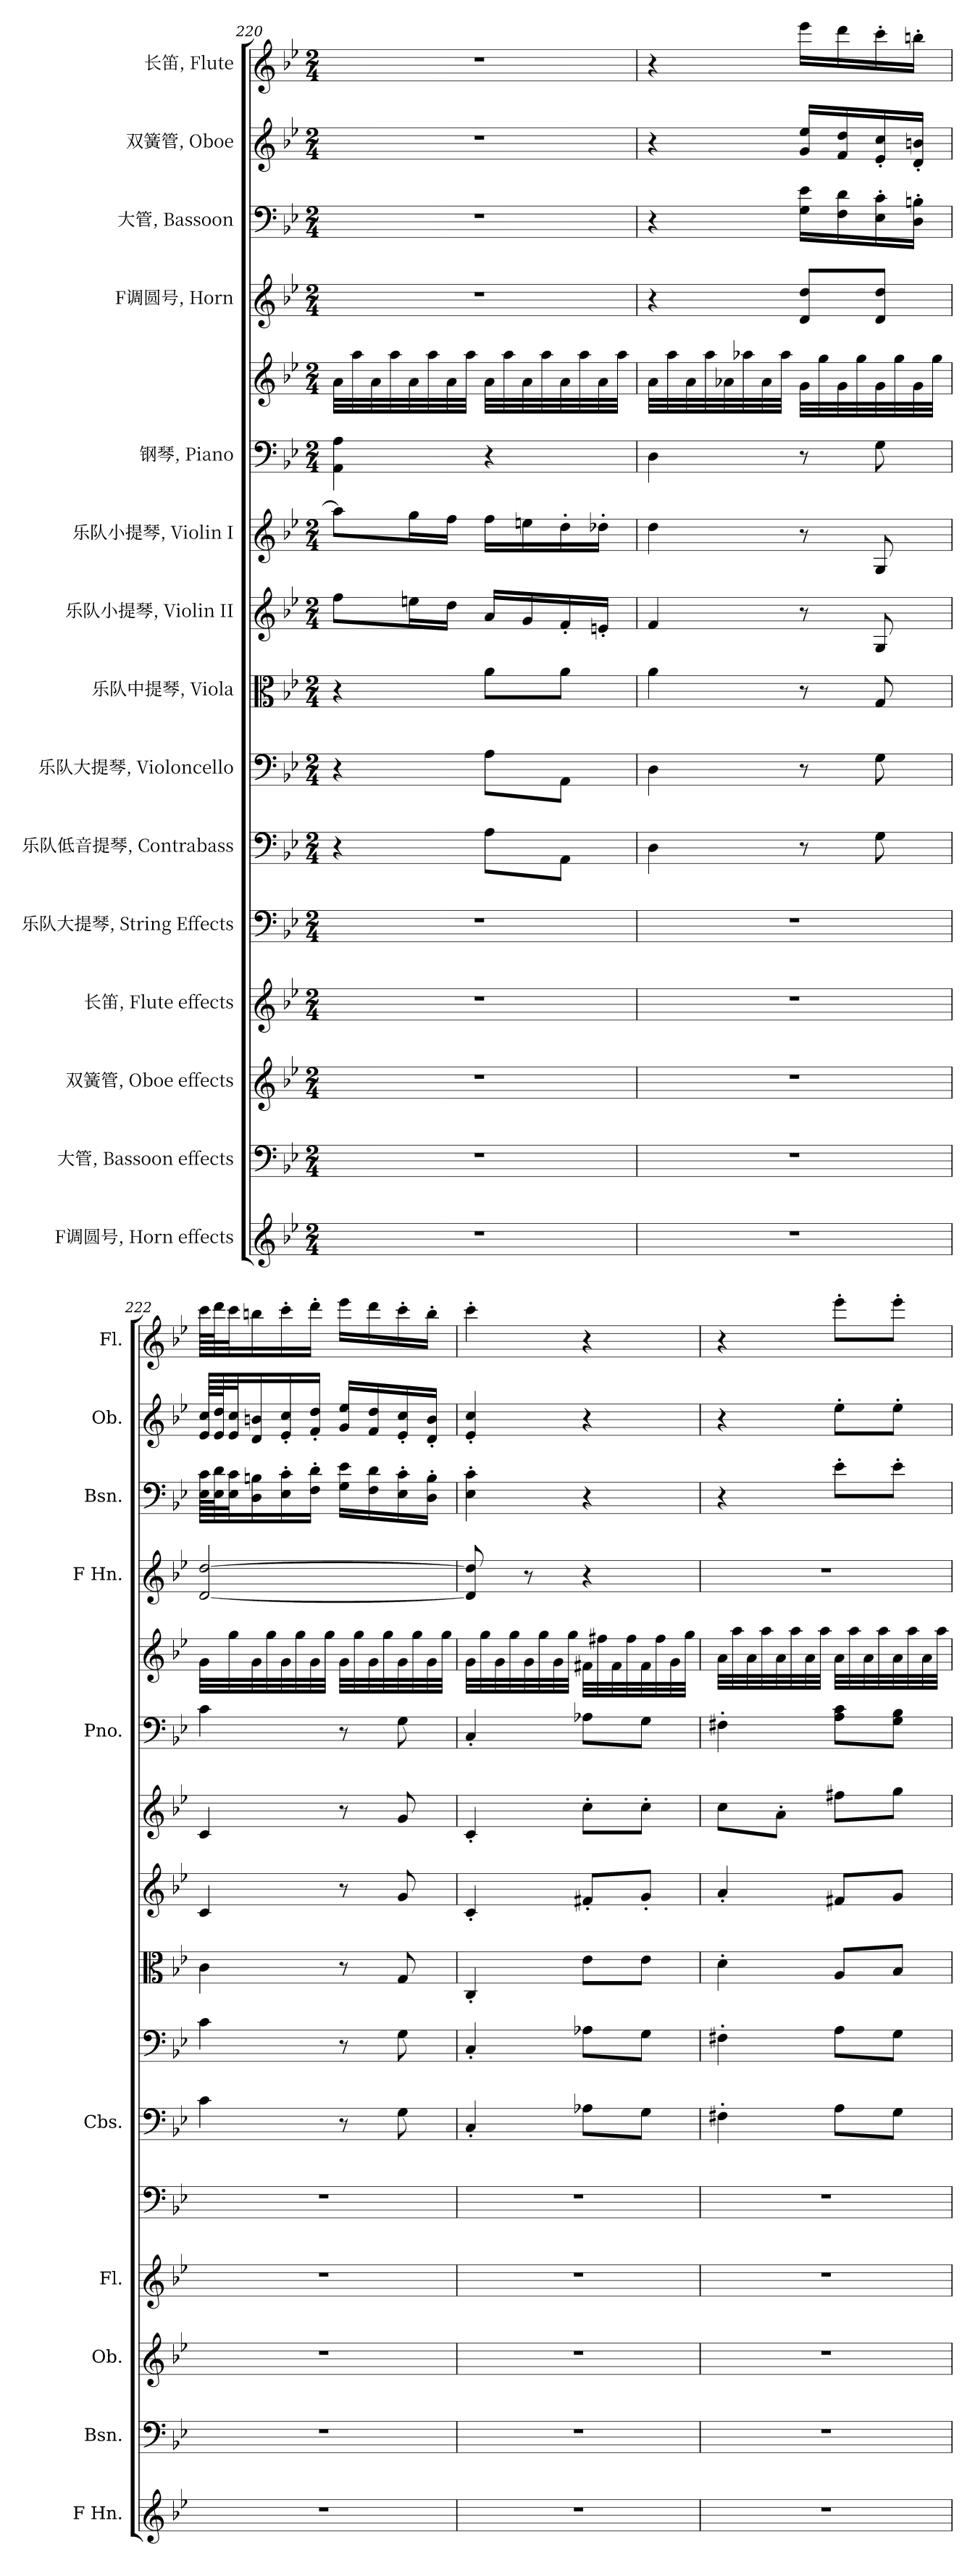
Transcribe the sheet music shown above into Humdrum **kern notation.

**kern	**kern	**kern	**kern	**kern	**kern	**kern	**kern	**kern	**kern	**kern	**kern	**kern	**kern	**kern	**kern
*part15	*part14	*part13	*part12	*part11	*part10	*part9	*part8	*part7	*part6	*part5	*part5	*part4	*part3	*part2	*part1
*staff16	*staff15	*staff14	*staff13	*staff12	*staff11	*staff10	*staff9	*staff8	*staff7	*staff6	*staff5	*staff4	*staff3	*staff2	*staff1
*I"F调圆号, Horn effects	*I"大管, Bassoon effects	*I"双簧管, Oboe effects	*I"长笛, Flute effects	*I"乐队大提琴, String Effects	*I"乐队低音提琴, Contrabass	*I"乐队大提琴, Violoncello	*I"乐队中提琴, Viola	*I"乐队小提琴, Violin II	*I"乐队小提琴, Violin I	*I"钢琴, Piano	*	*I"F调圆号, Horn	*I"大管, Bassoon	*I"双簧管, Oboe	*I"长笛, Flute
*I'F Hn.	*I'Bsn.	*I'Ob.	*I'Fl.	*	*I'Cbs.	*	*	*	*	*I'Pno.	*	*I'F Hn.	*I'Bsn.	*I'Ob.	*I'Fl.
!!LO:PB:g=z
*clefG2	*clefF4	*clefG2	*clefG2	*clefF4	*clefF4	*clefF4	*clefC3	*clefG2	*clefG2	*clefF4	*clefG2	*clefG2	*clefF4	*clefG2	*clefG2
*ITrd4c7	*	*	*	*	*ITrd7c12	*	*	*	*	*	*	*ITrd4c7	*	*	*
*k[b-e-a-]	*k[b-e-]	*k[b-e-]	*k[b-e-]	*k[b-e-]	*k[b-e-]	*k[b-e-]	*k[b-e-]	*k[b-e-]	*k[b-e-]	*k[b-e-]	*k[b-e-]	*k[b-e-a-]	*k[b-e-]	*k[b-e-]	*k[b-e-]
*M2/4	*M2/4	*M2/4	*M2/4	*M2/4	*M2/4	*M2/4	*M2/4	*M2/4	*M2/4	*M2/4	*M2/4	*M2/4	*M2/4	*M2/4	*M2/4
=220	=220	=220	=220	=220	=220	=220	=220	=220	=220	=220	=220	=220	=220	=220	=220
2r	2r	2r	2r	2r	4r	4r	4r	8ff\L	8aa\L]	4AA\ 4A\	32a\LLL	2r	2r	2r	2r
.	.	.	.	.	.	.	.	.	.	.	32aa\	.	.	.	.
.	.	.	.	.	.	.	.	.	.	.	32a\	.	.	.	.
.	.	.	.	.	.	.	.	.	.	.	32aa\	.	.	.	.
.	.	.	.	.	.	.	.	16een\L	16gg\L	.	32a\	.	.	.	.
.	.	.	.	.	.	.	.	.	.	.	32aa\	.	.	.	.
.	.	.	.	.	.	.	.	16dd\JJ	16ff\JJ	.	32a\	.	.	.	.
.	.	.	.	.	.	.	.	.	.	.	32aa\JJJ	.	.	.	.
.	.	.	.	.	8AA\L	8A\L	8a\L	16a/LL	16ff\LL	4r	32a\LLL	.	.	.	.
.	.	.	.	.	.	.	.	.	.	.	32aa\	.	.	.	.
.	.	.	.	.	.	.	.	16g/	16een\	.	32a\	.	.	.	.
.	.	.	.	.	.	.	.	.	.	.	32aa\	.	.	.	.
.	.	.	.	.	8AAA\J	8AA\J	8a\J	16f'/	16dd'\	.	32a\	.	.	.	.
.	.	.	.	.	.	.	.	.	.	.	32aa\	.	.	.	.
.	.	.	.	.	.	.	.	16en'/JJ	16dd-X'\JJ	.	32a\	.	.	.	.
.	.	.	.	.	.	.	.	.	.	.	32aa\JJJ	.	.	.	.
=221	=221	=221	=221	=221	=221	=221	=221	=221	=221	=221	=221	=221	=221	=221	=221
2r	2r	2r	2r	2r	4DD\	4D\	4a\	4f/	4dd\	4D\	32a\LLL	4r	4r	4r	4r
.	.	.	.	.	.	.	.	.	.	.	32aa\	.	.	.	.
.	.	.	.	.	.	.	.	.	.	.	32a\	.	.	.	.
.	.	.	.	.	.	.	.	.	.	.	32aa\	.	.	.	.
.	.	.	.	.	.	.	.	.	.	.	32a-X\	.	.	.	.
.	.	.	.	.	.	.	.	.	.	.	32aa-X\	.	.	.	.
.	.	.	.	.	.	.	.	.	.	.	32a-\	.	.	.	.
.	.	.	.	.	.	.	.	.	.	.	32aa-\JJJ	.	.	.	.
.	.	.	.	.	8r	8r	8r	8r	8r	8r	32g\LLL	8G/ 8g/L	16G\ 16e-\LL	16g/ 16ee-/LL	16eee-\LL
.	.	.	.	.	.	.	.	.	.	.	32gg\	.	.	.	.
.	.	.	.	.	.	.	.	.	.	.	32g\	.	16F\ 16d\	16f/ 16dd/	16ddd\
.	.	.	.	.	.	.	.	.	.	.	32gg\	.	.	.	.
.	.	.	.	.	8GG\	8G\	8G/	8G/	8G/	8G\	32g\	8G/ 8g/J	16E-\' 16c\'	16e-/' 16cc/'	16ccc'\
.	.	.	.	.	.	.	.	.	.	.	32gg\	.	.	.	.
.	.	.	.	.	.	.	.	.	.	.	32g\	.	16D\' 16Bn\'JJ	16d/' 16bn/'JJ	16bbn'\JJ
.	.	.	.	.	.	.	.	.	.	.	32gg\JJJ	.	.	.	.
!!LO:PB:g=z
=222	=222	=222	=222	=222	=222	=222	=222	=222	=222	=222	=222	=222	=222	=222	=222
2r	2r	2r	2r	2r	4C\	4c\	4c\	4c/	4c/	4c\	32g\LLL	[2G/ [2g/	64E-\ 64c\LLLL	64e-/ 64cc/LLLL	64ccc\LLLL
.	.	.	.	.	.	.	.	.	.	.	.	.	64E-\ 64d\J	64e-/ 64dd/J	64ddd\J
.	.	.	.	.	.	.	.	.	.	.	32gg\	.	32E-\ 32c\J	32e-/ 32cc/J	32ccc\J
.	.	.	.	.	.	.	.	.	.	.	32g\	.	16D\ 16Bn\	16d/ 16bn/	16bbn\
.	.	.	.	.	.	.	.	.	.	.	32gg\	.	.	.	.
.	.	.	.	.	.	.	.	.	.	.	32g\	.	16E-\' 16c\'	16e-/' 16cc/'	16ccc'\
.	.	.	.	.	.	.	.	.	.	.	32gg\	.	.	.	.
.	.	.	.	.	.	.	.	.	.	.	32g\	.	16F\' 16d\'JJ	16f/' 16dd/'JJ	16ddd'\JJ
.	.	.	.	.	.	.	.	.	.	.	32gg\JJJ	.	.	.	.
.	.	.	.	.	8r	8r	8r	8r	8r	8r	32g\LLL	.	16G\ 16e-\LL	16g/ 16ee-/LL	16eee-\LL
.	.	.	.	.	.	.	.	.	.	.	32gg\	.	.	.	.
.	.	.	.	.	.	.	.	.	.	.	32g\	.	16F\ 16d\	16f/ 16dd/	16ddd\
.	.	.	.	.	.	.	.	.	.	.	32gg\	.	.	.	.
.	.	.	.	.	8GG\	8G\	8G/	8g/	8g/	8G\	32g\	.	16E-\' 16c\'	16e-/' 16cc/'	16ccc'\
.	.	.	.	.	.	.	.	.	.	.	32gg\	.	.	.	.
.	.	.	.	.	.	.	.	.	.	.	32g\	.	16D\' 16B\'JJ	16d/' 16b/'JJ	16bb'\JJ
.	.	.	.	.	.	.	.	.	.	.	32gg\JJJ	.	.	.	.
=223	=223	=223	=223	=223	=223	=223	=223	=223	=223	=223	=223	=223	=223	=223	=223
2r	2r	2r	2r	2r	4CC'/	4C'/	4C'/	4c'/	4c'/	4C'/	32g\LLL	8G/] 8g/]	4E-\' 4c\'	4e-/' 4cc/'	4ccc'\
.	.	.	.	.	.	.	.	.	.	.	32gg\	.	.	.	.
.	.	.	.	.	.	.	.	.	.	.	32g\	.	.	.	.
.	.	.	.	.	.	.	.	.	.	.	32gg\	.	.	.	.
.	.	.	.	.	.	.	.	.	.	.	32g\	8r	.	.	.
.	.	.	.	.	.	.	.	.	.	.	32gg\	.	.	.	.
.	.	.	.	.	.	.	.	.	.	.	32g\	.	.	.	.
.	.	.	.	.	.	.	.	.	.	.	32gg\JJJ	.	.	.	.
.	.	.	.	.	8AA-X\L	8A-X\L	8e-\L	8f#X'/L	8cc'\L	8A-X\L	32f#X\LLL	4r	4r	4r	4r
.	.	.	.	.	.	.	.	.	.	.	32ff#X\	.	.	.	.
.	.	.	.	.	.	.	.	.	.	.	32f#\	.	.	.	.
.	.	.	.	.	.	.	.	.	.	.	32ff#\	.	.	.	.
.	.	.	.	.	8GG\J	8G\J	8e-\J	8g'/J	8cc'\J	8G\J	32f#\	.	.	.	.
.	.	.	.	.	.	.	.	.	.	.	32ff#\	.	.	.	.
.	.	.	.	.	.	.	.	.	.	.	32g\	.	.	.	.
.	.	.	.	.	.	.	.	.	.	.	32gg\JJJ	.	.	.	.
!!LO:PB:g=z
=224	=224	=224	=224	=224	=224	=224	=224	=224	=224	=224	=224	=224	=224	=224	=224
2r	2r	2r	2r	2r	4FF#X'\	4F#X'\	4d'\	4a'/	8cc\L	4F#X'\	32a\LLL	2r	4r	4r	4r
.	.	.	.	.	.	.	.	.	.	.	32aa\	.	.	.	.
.	.	.	.	.	.	.	.	.	.	.	32a\	.	.	.	.
.	.	.	.	.	.	.	.	.	.	.	32aa\	.	.	.	.
.	.	.	.	.	.	.	.	.	8a'\J	.	32a\	.	.	.	.
.	.	.	.	.	.	.	.	.	.	.	32aa\	.	.	.	.
.	.	.	.	.	.	.	.	.	.	.	32a\	.	.	.	.
.	.	.	.	.	.	.	.	.	.	.	32aa\JJJ	.	.	.	.
.	.	.	.	.	8AA\L	8A\L	8A/L	8f#X/L	8ff#X\L	8A\ 8c\L	32a\LLL	.	8e-'\L	8ee-'\L	8eee-'\L
.	.	.	.	.	.	.	.	.	.	.	32aa\	.	.	.	.
.	.	.	.	.	.	.	.	.	.	.	32a\	.	.	.	.
.	.	.	.	.	.	.	.	.	.	.	32aa\	.	.	.	.
.	.	.	.	.	8GG\J	8G\J	8B-/J	8g/J	8gg\J	8G\ 8B-\J	32a\	.	8e-'\J	8ee-'\J	8eee-'\J
.	.	.	.	.	.	.	.	.	.	.	32aa\	.	.	.	.
.	.	.	.	.	.	.	.	.	.	.	32a\	.	.	.	.
.	.	.	.	.	.	.	.	.	.	.	32aa\JJJ	.	.	.	.
=	=	=	=	=	=	=	=	=	=	=	=	=	=	=	=
*-	*-	*-	*-	*-	*-	*-	*-	*-	*-	*-	*-	*-	*-	*-	*-
